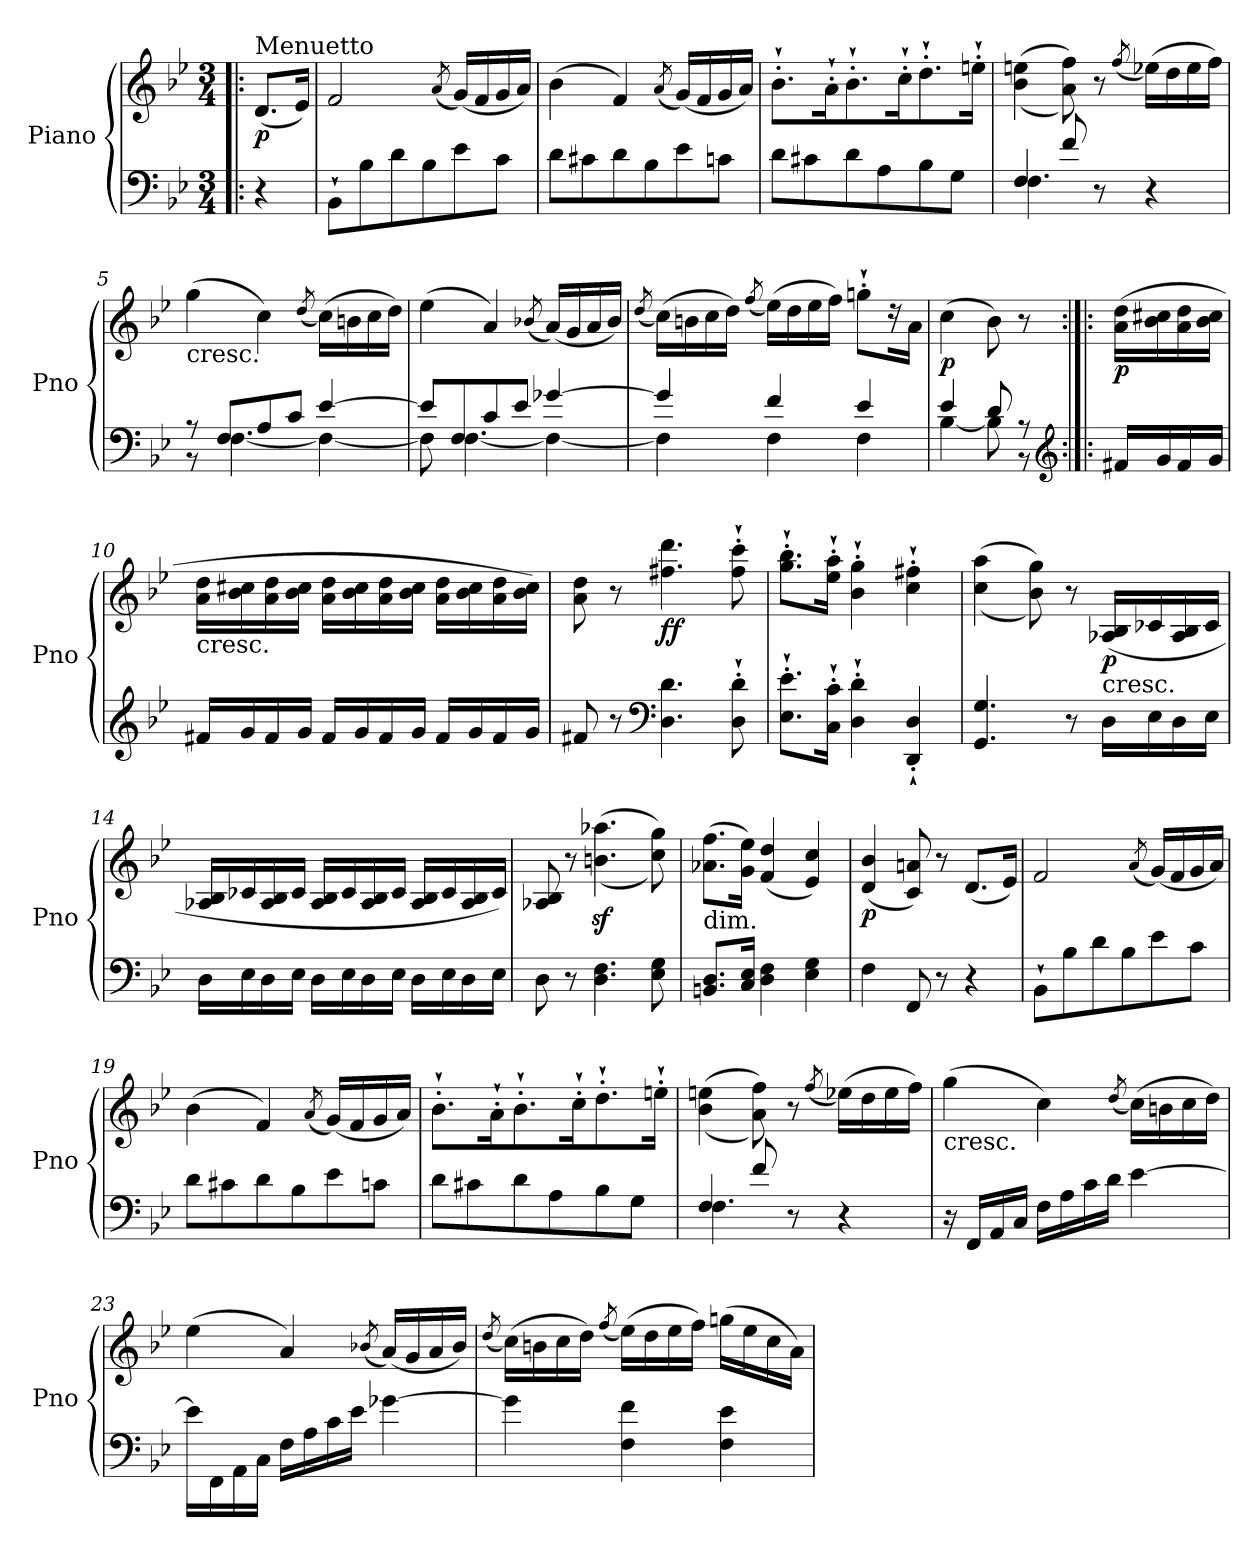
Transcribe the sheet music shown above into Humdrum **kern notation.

**kern	**kern	**dynam
*part1	*part1	*part1
*staff2	*staff1	*staff1/2
*I"Piano	*	*
*I'Pno	*	*
*clefF4	*clefG2	*
*k[b-e-]	*k[b-e-]	*
*B-:	*B-:	*
*M3/4	*M3/4	*
=!|:	=!|:	=!|:
!	!LO:TX:a:t=Menuetto	!
!	!	!LO:DY:b
4r	(8.d/L	p
.	16e-/Jk)	.
=1	=1	=1
8BB-`\L	2f/	.
8B-\	.	.
8d\	.	.
8B-\	.	.
.	(8qa/	.
8e-\	(16g/LL)	.
.	16f/	.
8c\J	16g/	.
.	16a/JJ)	.
=2	=2	=2
8d\L	(4b-\	.
8c#X\	.	.
8d\	4f/)	.
8B-\	.	.
.	(8qa/	.
8e-\	(16g/LL)	.
.	16f/	.
8cn\J	16g/	.
.	16a/JJ)	.
=3	=3	=3
8d\L	8.b-`'\L	.
8c#X\	.	.
.	16a`'\K	.
8d\	8.b-`'\	.
8A\	.	.
.	16cc`'\K	.
8B-\	8.dd`'\	.
8G\J	.	.
.	16een`'\Jk	.
=4	=4	=4
*^	*	*
4F/	4.F\	((4b-\ 4een\	.
8f/	.	8a\ 8ff\))	.
8r	4.ryy	8r	.
.	.	(8qff/	.
4r	.	(16ee-X\LL)	.
.	.	16dd\	.
.	.	16ee-\	.
.	.	16ff\JJ)	.
!!LO:LB:g=z
=5	=5	=5	=5
!	!	!LO:TX:b:t=cresc.	!
8r	8r	(4gg\	.
8F/L	[4.F\	.	.
8A/	.	4cc\)	.
8c/J	.	.	.
.	.	(8qdd/	.
[4e-/	4F\_	(16cc\LL)	.
.	.	16bn\	.
.	.	16cc\	.
.	.	16dd\JJ)	.
=6	=6	=6	=6
8e-/L]	8F\]	(4ee-\	.
8F/	[4.F\	.	.
8c/	.	4a/)	.
8e-/J	.	.	.
.	.	(8qb-X/	.
[4g-X/	4F\_	(16a/LL)	.
.	.	16g/	.
.	.	16a/	.
.	.	16b-/JJ)	.
=7	=7	=7	=7
.	.	(8qdd/	.
*	*	*^	*
4g-/]	4F\]	(16cc\LL)	2ryy	.
.	.	16bn\	.	.
.	.	16cc\	.	.
.	.	16dd\JJ)	.	.
.	.	(8qff/	.	.
4f/	4F\	(16ee-\LL)	.	.
.	.	16dd\	.	.
.	.	16ee-\	.	.
.	.	16ff\JJ)	.	.
4e-/	4F\	8ryy	8ggn`'\L	.
.	.	16rdd	16ryy	.
.	.	16ryy	16a\Jk	.
=8	=8	=8	=8	=8
!	!	!	!	!LO:DY:b
*	*	*v	*v	*
4e-/	[4B-\	(4cc\	p
8d/	8B-\]	8b-\)	.
8r	8r	8r	.
*v	*v	*	*
*clefG2	*	*
=9:|!|:	=9:|!|:	=9:|!|:
*^	*	*
!	!	!	!LO:DY:b
*v	*v	*	*
16f#X/LL	(16a\ 16dd\LL	p
16g/	16b-\ 16cc#X\	.
16f#/	16a\ 16dd\	.
16g/JJ	16b-\ 16cc#\JJ	.
!!LO:LB:g=z
=10	=10	=10
!	!LO:TX:b:t=cresc.	!
16f#X/LL	16a\ 16dd\LL	.
16g/	16b-\ 16cc#X\	.
16f#/	16a\ 16dd\	.
16g/JJ	16b-\ 16cc#\JJ	.
16f#/LL	16a\ 16dd\LL	.
16g/	16b-\ 16cc#\	.
16f#/	16a\ 16dd\	.
16g/JJ	16b-\ 16cc#\JJ	.
16f#/LL	16a\ 16dd\LL	.
16g/	16b-\ 16cc#\	.
16f#/	16a\ 16dd\	.
16g/JJ	16b-\ 16cc#\JJ)	.
=11	=11	=11
8f#X/	8a\ 8dd\	.
8r	8r	.
*clefF4	*	*
!	!	!LO:DY:b
4.D\ 4.d\	4.ff#X\ 4.ddd\	ff
8D\`' 8d\`'	8ff#\`' 8ccc\`'	.
=12	=12	=12
8.E-\`' 8.e-\`'L	8.gg\`' 8.bb-\`'L	.
16C\`' 16c\`'Jk	16ee-\`' 16aa\`'Jk	.
4D\`' 4d\`'	4b-\`' 4gg\`'	.
4DD/`' 4D/`'	4cc\`' 4ff#X\`'	.
=13	=13	=13
4.GG/ 4.G/	((4cc\ 4aa\	.
.	8b-\ 8gg\))	.
8r	8r	.
!	!LO:TX:b:t=cresc.	!
!	!	!LO:DY:b
16D\LL	(16A-X/ 16B-/LL	p
16E-\	16c-X/	.
16D\	16A-/ 16B-/	.
16E-\JJ	16c-/JJ	.
!!LO:LB:g=z
=14	=14	=14
16D\LL	16A-X/ 16B-/LL	.
16E-\	16c-X/	.
16D\	16A-/ 16B-/	.
16E-\JJ	16c-/JJ	.
16D\LL	16A-/ 16B-/LL	.
16E-\	16c-/	.
16D\	16A-/ 16B-/	.
16E-\JJ	16c-/JJ	.
16D\LL	16A-/ 16B-/LL	.
16E-\	16c-/	.
16D\	16A-/ 16B-/	.
16E-\JJ	16c-/JJ)	.
=15	=15	=15
8D\	8A-X/ 8B-/	.
8r	8r	.
4.D\ 4.F\	((4.bn\z< 4.aa-X\z<	.
8E-\ 8G\	8cc\ 8gg\))	.
=16	=16	=16
!	!LO:TX:b:t=dim.	!
8.BBn/ 8.D/L	(8.a-X\ 8.ff\L	.
16C/ 16E-/Jk	16g\ 16ee-\Jk)	.
4D\ 4F\	(4f/ 4dd/	.
4E-\ 4G\	4e-/ 4cc/)	.
=17	=17	=17
!	!	!LO:DY:b
4F\	(4d/ 4b-/	p
8FF/	8c/ 8an/)	.
8r	8r	.
4r	(8.d/L	.
.	16e-/Jk)	.
=18	=18	=18
8BB-`\L	2f/	.
8B-\	.	.
8d\	.	.
8B-\	.	.
.	(8qa/	.
8e-\	(16g/LL)	.
.	16f/	.
8c\J	16g/	.
.	16a/JJ)	.
!!LO:LB:g=z
=19	=19	=19
8d\L	(4b-\	.
8c#X\	.	.
8d\	4f/)	.
8B-\	.	.
.	(8qa/	.
8e-\	(16g/LL)	.
.	16f/	.
8cn\J	16g/	.
.	16a/JJ)	.
=20	=20	=20
8d\L	8.b-`'\L	.
8c#X\	.	.
.	16a`'\K	.
8d\	8.b-`'\	.
8A\	.	.
.	16cc`'\K	.
8B-\	8.dd`'\	.
8G\J	.	.
.	16een`'\Jk	.
=21	=21	=21
*^	*	*
4F/	4.F\	((4b-\ 4een\	.
8f/	.	8a\ 8ff\))	.
8r	4.ryy	8r	.
.	.	(8qff/	.
4r	.	(16ee-X\LL)	.
.	.	16dd\	.
.	.	16ee-\	.
.	.	16ff\JJ)	.
*v	*v	*	*
=22	=22	=22
!	!LO:TX:b:t=cresc.	!
16r	(4gg\	.
16FF/LL	.	.
16AA/	.	.
16C/JJ	.	.
16F\LL	4cc\)	.
16A\	.	.
16c\	.	.
16d\JJ	.	.
.	(8qdd/	.
[4e-\	(16cc\LL)	.
.	16bn\	.
.	16cc\	.
.	16dd\JJ)	.
!!LO:PB:g=z
=23	=23	=23
16e-\LL]	(4ee-\	.
16FF\	.	.
16AA\	.	.
16C\JJ	.	.
16F\LL	4a/)	.
16A\	.	.
16c\	.	.
16e-\JJ	.	.
.	(8qb-X/	.
[4g-X\	(16a/LL)	.
.	16g/	.
.	16a/	.
.	16b-/JJ)	.
=24	=24	=24
.	(8qdd/	.
4g-\]	(16cc\LL)	.
.	16bn\	.
.	16cc\	.
.	16dd\JJ)	.
.	(8qff/	.
4F\ 4f\	(16ee-\LL)	.
.	16dd\	.
.	16ee-\	.
.	16ff\JJ)	.
4F\ 4e-\	(16ggn\LL	.
.	16ee-\	.
.	16cc\	.
.	16a\JJ)	.
=	=	=
*-	*-	*-
